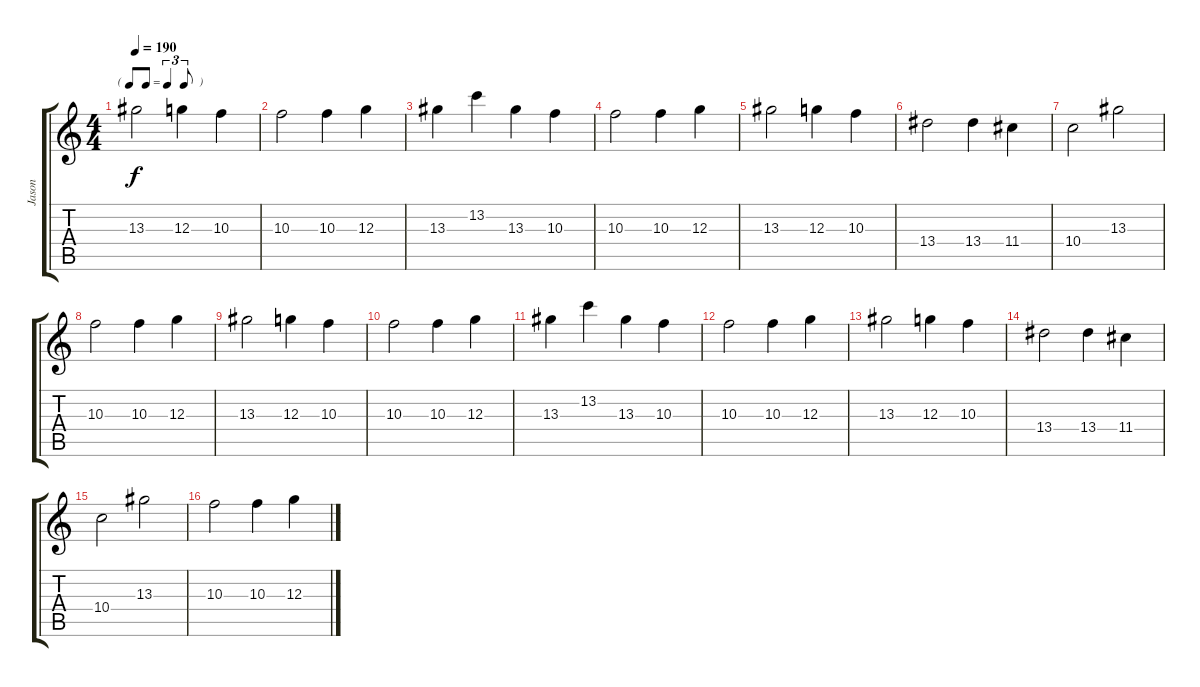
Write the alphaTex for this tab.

\track ("Jason" "Jason") {instrument overdrivenguitar}
\staff {score tabs}
\tuning (E4 B3 G3 D3 A2 E2) {hide}
\ts (4 4)
\tf triplet8th
\tempo 190
\clef g2
\ks c
13.3.2{dy f} 12.3.4 10.3.4 |
10.3.2 10.3.4 12.3.4 |
13.3.4 13.2.4 13.3.4 10.3.4 |
10.3.2 10.3.4 12.3.4 |
13.3.2 12.3.4 10.3.4 |
13.4.2 13.4.4 11.4.4 |
10.4.2 13.3.2 |
10.3.2 10.3.4 12.3.4 |
13.3.2 12.3.4 10.3.4 |
10.3.2 10.3.4 12.3.4 |
13.3.4 13.2.4 13.3.4 10.3.4 |
10.3.2 10.3.4 12.3.4 |
13.3.2 12.3.4 10.3.4 |
13.4.2 13.4.4 11.4.4 |
10.4.2 13.3.2 |
10.3.2 10.3.4 12.3.4
